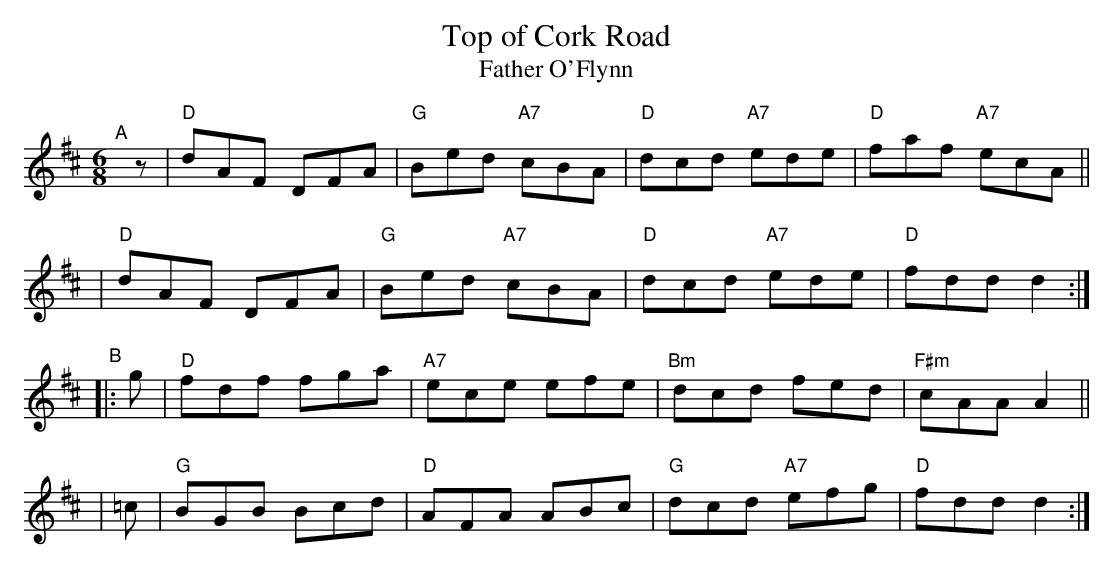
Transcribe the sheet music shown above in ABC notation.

X:1
T: Top of Cork Road
T: Father O'Flynn
M: 6/8
L: 1/8
K: D
"^A"[|] z \
| "D"dAF DFA | "G"Bed "A7"cBA | "D"dcd "A7"ede | "D"faf "A7"ecA ||
| "D"dAF DFA | "G"Bed "A7"cBA | "D"dcd "A7"ede | "D"fdd d2 :|
"^B"\
|: g | "D"fdf fga | "A7"ece efe |"Bm"dcd     fed | "F#m"cAA A2 ||
| =c | "G"BGB Bcd | "D"AFA  ABc | "G"dcd "A7"efg |   "D"fdd d2 :|
